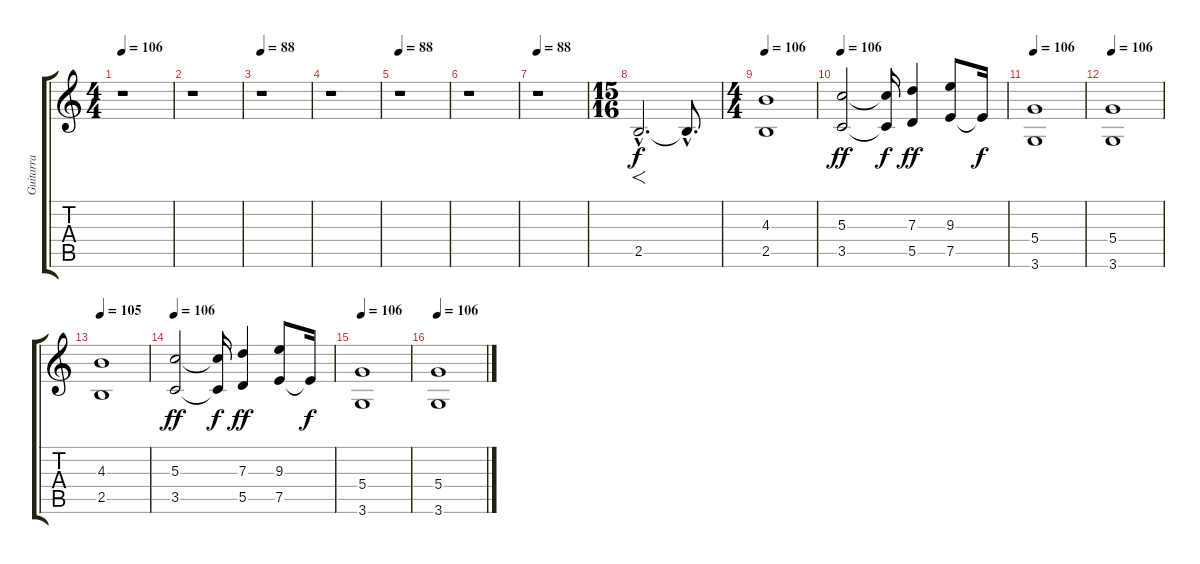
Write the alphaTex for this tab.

\track ("Guitarra" "Guitarra") {instrument distortionguitar}
\staff {score tabs}
\tuning (E4 B3 G3 D3 A2 E2) {hide}
\ts (4 4)
\tempo 106
\tempo 88
\tempo 106
\clef g2
\ks c
r.1{txt "" dy f instrument distortionguitar} |
r.1 |
\tempo 88
r.1 |
r.1 |
\tempo 88
r.1 |
r.1 |
\tempo 88
r.1 |
\ts (15 16)
2.5{hac}.2{f d volume 12 instrument synthstrings1} 2.5{hac t}.8{d} |
\ts (4 4)
\tempo 106
(4.3 2.5).1{volume 13 instrument distortionguitar} |
\tempo 106
(5.3 3.5).2{dy ff} (5.3{t} 3.5{t}).16{dy f} (7.3 5.5).4{dy ff volume 11} (9.3 7.5).8 7.5{t}.16{dy f} |
\tempo 106
(5.4 3.6).1{volume 13} |
\tempo 106
(5.4 3.6).1 |
\tempo 105
(4.3 2.5).1{instrument distortionguitar} |
\tempo 106
(5.3 3.5).2{dy ff} (5.3{t} 3.5{t}).16{dy f} (7.3 5.5).4{dy ff} (9.3 7.5).8 7.5{t}.16{dy f} |
\tempo 106
(5.4 3.6).1 |
\tempo 106
(5.4 3.6).1
